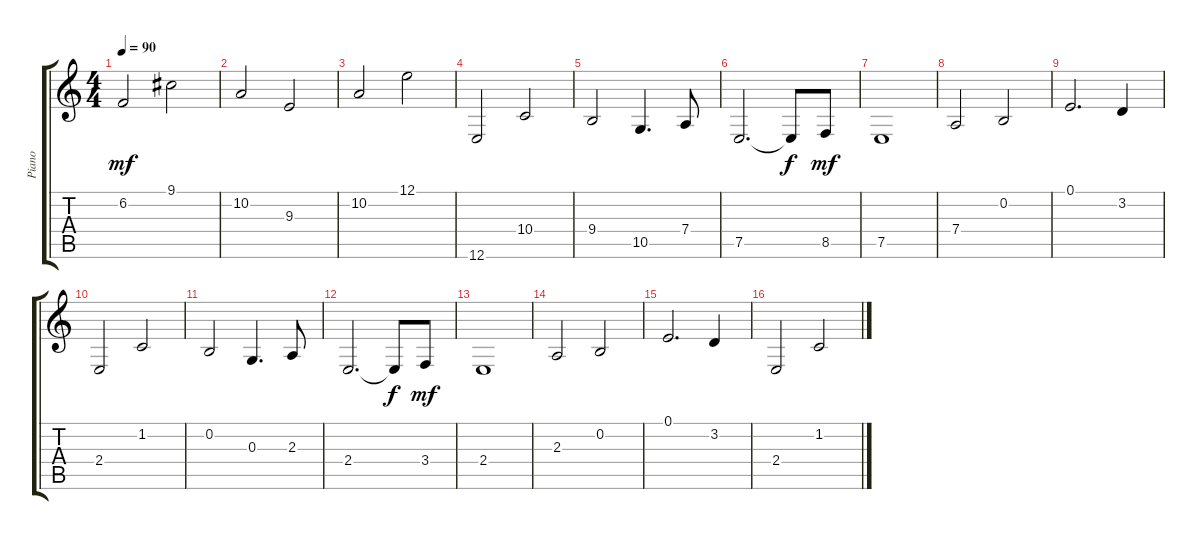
\track ("Piano" "Piano") {instrument acousticgrandpiano}
\staff {score tabs}
\tuning (E4 B3 G3 D3 A2 E2) {hide}
\ts (4 4)
\tempo 90
\clef g2
\ks c
6.2.2{dy mf} 9.1.2 |
10.2.2 9.3.2 |
10.2.2 12.1.2 |
12.6.2 10.4.2 |
9.4.2 10.5.4{d} 7.4.8 |
7.5.2{d} 7.5{t}.8{dy f} 8.5.8{dy mf} |
7.5.1 |
7.4.2 0.2.2 |
0.1.2{d} 3.2.4 |
2.4.2 1.2.2 |
0.2.2 0.3.4{d} 2.3.8 |
2.4.2{d} 2.4{t}.8{dy f} 3.4.8{dy mf} |
2.4.1 |
2.3.2 0.2.2 |
0.1.2{d} 3.2.4 |
2.4.2 1.2.2
